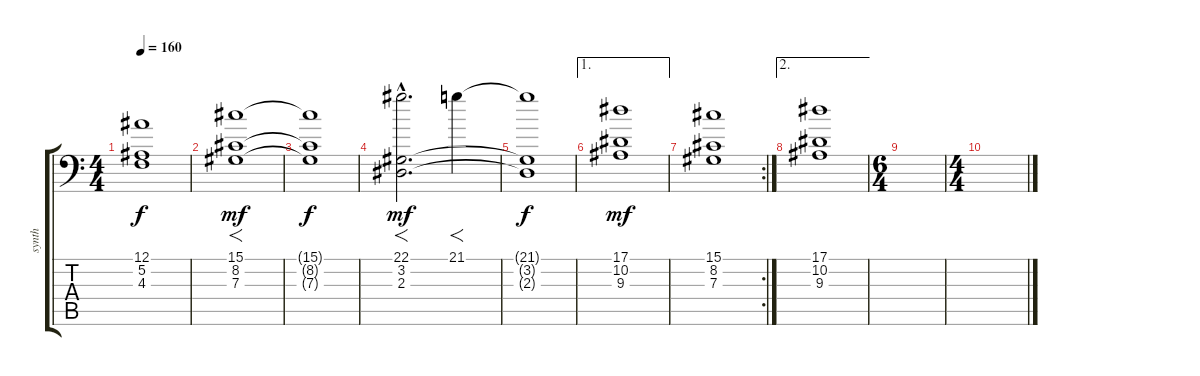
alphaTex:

\track ("synth" "synth") {instrument pad2warm}
\staff {score tabs}
\tuning (Bb3 F3 Db3 Ab2 Eb2 Bb1) {hide}
\ts (4 4)
\tempo 160
\clef f4
\ks c
(12.1{t} 5.2{t} 4.3{t}).1{dy f} |
(15.1 8.2 7.3).1{f dy mf} |
(15.1{t} 8.2{t} 7.3{t}).1{dy f} |
(22.1{hac} 3.2{hac} 2.3{hac}).2{f d dy mf} 21.1.4{f} |
(21.1{t} 3.2{t} 2.3{t}).1{dy f} |
\ae 1
(17.1 10.2 9.3).1{dy mf} |
\rc 2
(15.1 8.2 7.3).1 |
\ae 2
(17.1 10.2 9.3).1 |
\ts (6 4)
|
\ts (4 4)
